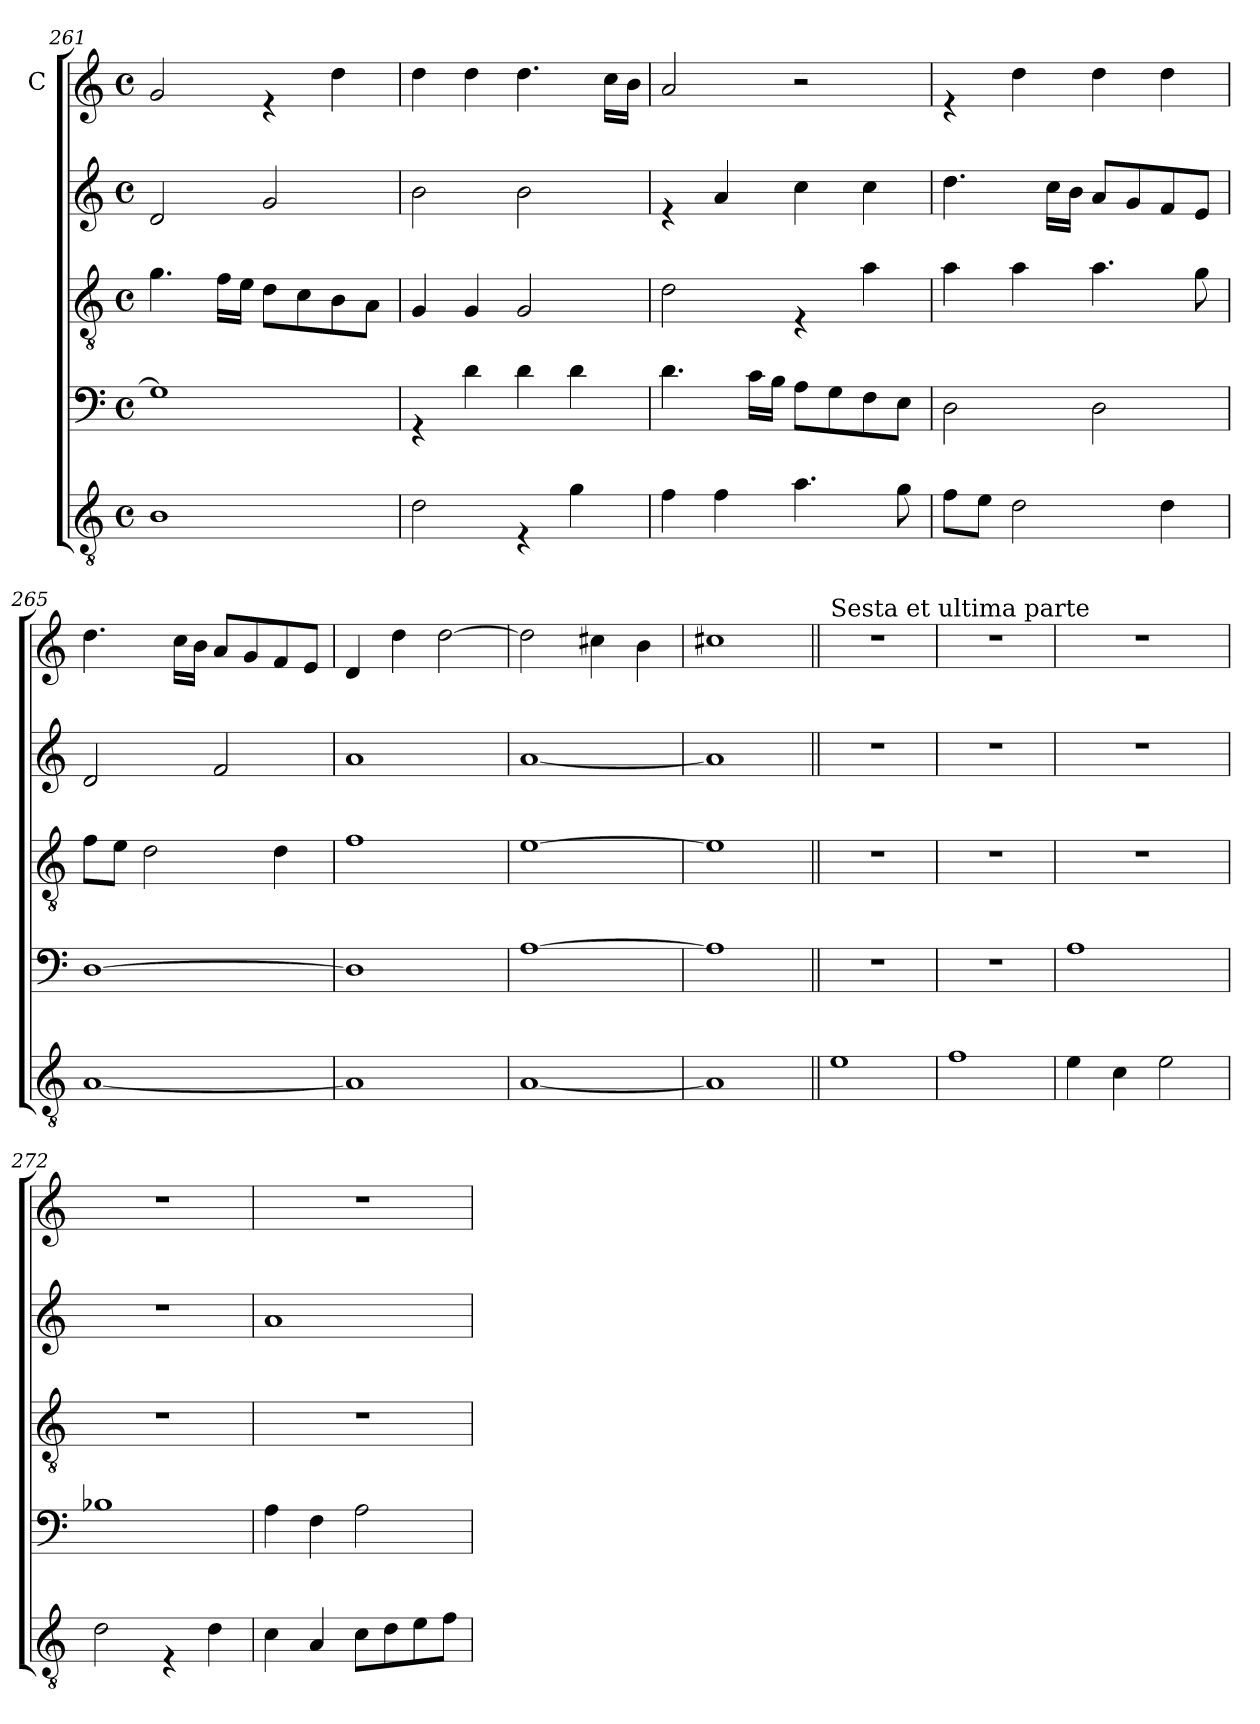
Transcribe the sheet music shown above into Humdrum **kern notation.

**kern	**kern	**kern	**kern	**kern
*part5	*part4	*part3	*part2	*part1
*staff5	*staff4	*staff3	*staff2	*staff1
*	*	*	*	*I"C
!!LO:PB:g=z
*clefGv2	*clefF4	*clefGv2	*clefG2	*clefG2
*k[]	*k[]	*k[]	*k[]	*k[]
*C:	*C:	*C:	*C:	*C:
*M4/4	*M4/4	*M4/4	*M4/4	*M4/4
*met(c)	*met(c)	*met(c)	*met(c)	*met(c)
=261	=261	=261	=261	=261
1B	1G]	4.g\	2d/	2g/
.	.	16f\LL	.	.
.	.	16e\JJ	.	.
.	.	8d\L	2g/	4re
.	.	8c\	.	.
.	.	8B\	.	4dd\
.	.	8A\J	.	.
!!LO:LB:g=z
=262	=262	=262	=262	=262
2d\	4rGG	4G/	2b\	4dd\
.	4d\	4G/	.	4dd\
4rE	4d\	2G/	2b\	4.dd\
4g\	4d\	.	.	.
.	.	.	.	16cc\LL
.	.	.	.	16b\JJ
=263	=263	=263	=263	=263
4f\	4.d\	2d\	4re	2a/
4f\	.	.	4a/	.
.	16c\LL	.	.	.
.	16B\JJ	.	.	.
4.a\	8A\L	4rE	4cc\	2r
.	8G\	.	.	.
.	8F\	4a\	4cc\	.
8g\	8E\J	.	.	.
=264	=264	=264	=264	=264
8f\L	2D\	4a\	4.dd\	4re
8e\J	.	.	.	.
2d\	.	4a\	.	4dd\
.	.	.	16cc\LL	.
.	.	.	16b\JJ	.
.	2D\	4.a\	8a/L	4dd\
.	.	.	8g/	.
4d\	.	.	8f/	4dd\
.	.	8g\	8e/J	.
=265	=265	=265	=265	=265
[<1A	[>1D	8f\L	2d/	4.dd\
.	.	8e\J	.	.
.	.	2d\	.	.
.	.	.	.	16cc\LL
.	.	.	.	16b\JJ
.	.	.	2f/	8a/L
.	.	.	.	8g/
.	.	4d\	.	8f/
.	.	.	.	8e/J
=266	=266	=266	=266	=266
1A]	1D]	1f	1a	4d/
.	.	.	.	4dd\
.	.	.	.	[>2dd\
=267	=267	=267	=267	=267
[<1A	[>1A	[>1e	[<1a	2dd\]
.	.	.	.	4cc#X\
.	.	.	.	4b\
!!LO:LB:g=z
=268	=268	=268	=268	=268
1A]	1A]	1e]	1a]	1cc#X
!!LO:LB:g=z
=269||	=269||	=269||	=269||	=269||
!	!	!	!	!LO:TX:a:t=Sesta et ultima parte
1e	1r	1r	1r	1r
=270	=270	=270	=270	=270
1f	1r	1r	1r	1r
=271	=271	=271	=271	=271
4e\	1A	1r	1r	1r
4c\	.	.	.	.
2e\	.	.	.	.
=272	=272	=272	=272	=272
2d\	1B-X	1r	1r	1r
4rE	.	.	.	.
4d\	.	.	.	.
=273	=273	=273	=273	=273
4c\	4A\	1r	1a	1r
4A/	4F\	.	.	.
8c\L	2A\	.	.	.
8d\	.	.	.	.
8e\	.	.	.	.
8f\J	.	.	.	.
=	=	=	=	=
*-	*-	*-	*-	*-
